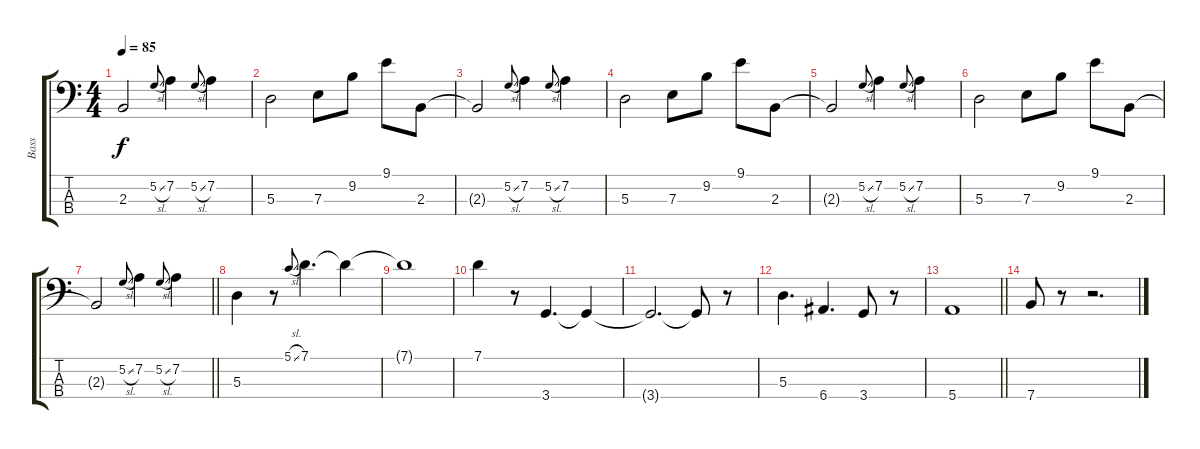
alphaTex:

\track ("Bass" "Bass") {instrument electricbassfinger}
\staff {score tabs}
\tuning (G2 D2 A1 E1) {hide}
\ts (4 4)
\tempo 85
\clef f4
\ks c
2.3{t}.2{dy f} 5.2{sl}.8{gr onbeat} 7.2.4 5.2{sl}.8{gr onbeat} 7.2.4 |
5.3.2 7.3.8 9.2.8 9.1.8 2.3.8 |
2.3{t}.2 5.2{sl}.8{gr onbeat} 7.2.4 5.2{sl}.8{gr onbeat} 7.2.4 |
5.3.2 7.3.8 9.2.8 9.1.8 2.3.8 |
2.3{t}.2 5.2{sl}.8{gr onbeat} 7.2.4 5.2{sl}.8{gr onbeat} 7.2.4 |
5.3.2 7.3.8 9.2.8 9.1.8 2.3.8 |
\barLineRight lightlight
2.3{t}.2 5.2{sl}.8{gr onbeat} 7.2.4 5.2{sl}.8{gr onbeat} 7.2.4 |
\section ("" "")
5.3.4 r.8 5.1{sl}.8{gr onbeat} 7.1.4{d} 7.1{t}.4 |
7.1{t}.1 |
7.1.4 r.8 3.4.4{d} 3.4{t}.4 |
3.4{t}.2{d} 3.4{t}.8 r.8 |
5.3.4{d} 6.4.4{d} 3.4.8 r.8 |
\barLineRight lightlight
5.4.1 |
\section ("" "")
7.4.8 r.8 r.2{d}
